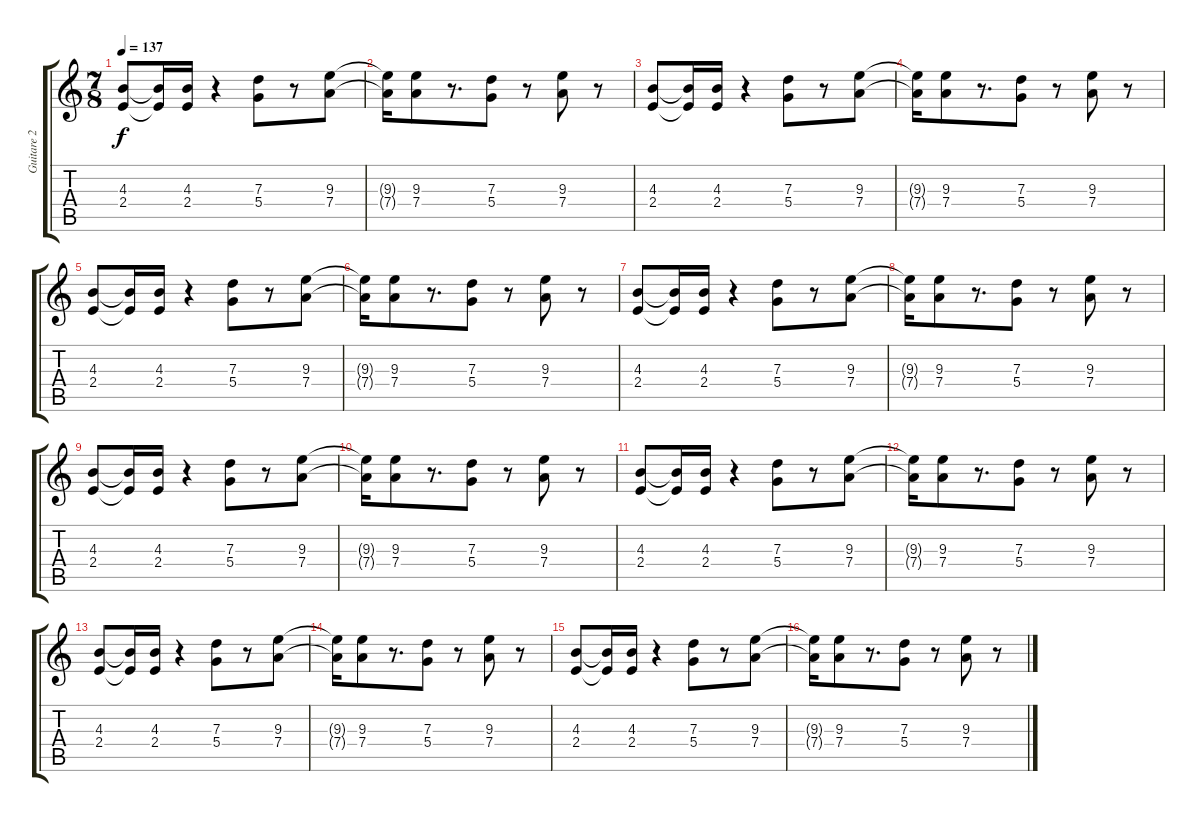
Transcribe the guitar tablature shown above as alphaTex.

\track ("Guitare 2" "Guitare 2") {instrument overdrivenguitar}
\staff {score tabs}
\tuning (E4 B3 G3 D3 A2 E2) {hide}
\ts (7 8)
\tempo 137
\clef g2
\ks c
(4.3 2.4).8{dy f} (4.3{t} 2.4{t}).16 (4.3 2.4).16 r.4 (7.3 5.4).8 r.8 (9.3 7.4).8 |
(9.3{t} 7.4{t}).16 (9.3 7.4).8 r.8{d} (7.3 5.4).8 r.8 (9.3 7.4).8 r.8 |
(4.3 2.4).8 (4.3{t} 2.4{t}).16 (4.3 2.4).16 r.4 (7.3 5.4).8 r.8 (9.3 7.4).8 |
(9.3{t} 7.4{t}).16 (9.3 7.4).8 r.8{d} (7.3 5.4).8 r.8 (9.3 7.4).8 r.8 |
(4.3 2.4).8 (4.3{t} 2.4{t}).16 (4.3 2.4).16 r.4 (7.3 5.4).8 r.8 (9.3 7.4).8 |
(9.3{t} 7.4{t}).16 (9.3 7.4).8 r.8{d} (7.3 5.4).8 r.8 (9.3 7.4).8 r.8 |
(4.3 2.4).8 (4.3{t} 2.4{t}).16 (4.3 2.4).16 r.4 (7.3 5.4).8 r.8 (9.3 7.4).8 |
(9.3{t} 7.4{t}).16 (9.3 7.4).8 r.8{d} (7.3 5.4).8 r.8 (9.3 7.4).8 r.8 |
(4.3 2.4).8 (4.3{t} 2.4{t}).16 (4.3 2.4).16 r.4 (7.3 5.4).8 r.8 (9.3 7.4).8 |
(9.3{t} 7.4{t}).16 (9.3 7.4).8 r.8{d} (7.3 5.4).8 r.8 (9.3 7.4).8 r.8 |
(4.3 2.4).8 (4.3{t} 2.4{t}).16 (4.3 2.4).16 r.4 (7.3 5.4).8 r.8 (9.3 7.4).8 |
(9.3{t} 7.4{t}).16 (9.3 7.4).8 r.8{d} (7.3 5.4).8 r.8 (9.3 7.4).8 r.8 |
(4.3 2.4).8 (4.3{t} 2.4{t}).16 (4.3 2.4).16 r.4 (7.3 5.4).8 r.8 (9.3 7.4).8 |
(9.3{t} 7.4{t}).16 (9.3 7.4).8 r.8{d} (7.3 5.4).8 r.8 (9.3 7.4).8 r.8 |
(4.3 2.4).8 (4.3{t} 2.4{t}).16 (4.3 2.4).16 r.4 (7.3 5.4).8 r.8 (9.3 7.4).8 |
(9.3{t} 7.4{t}).16 (9.3 7.4).8 r.8{d} (7.3 5.4).8 r.8 (9.3 7.4).8 r.8
